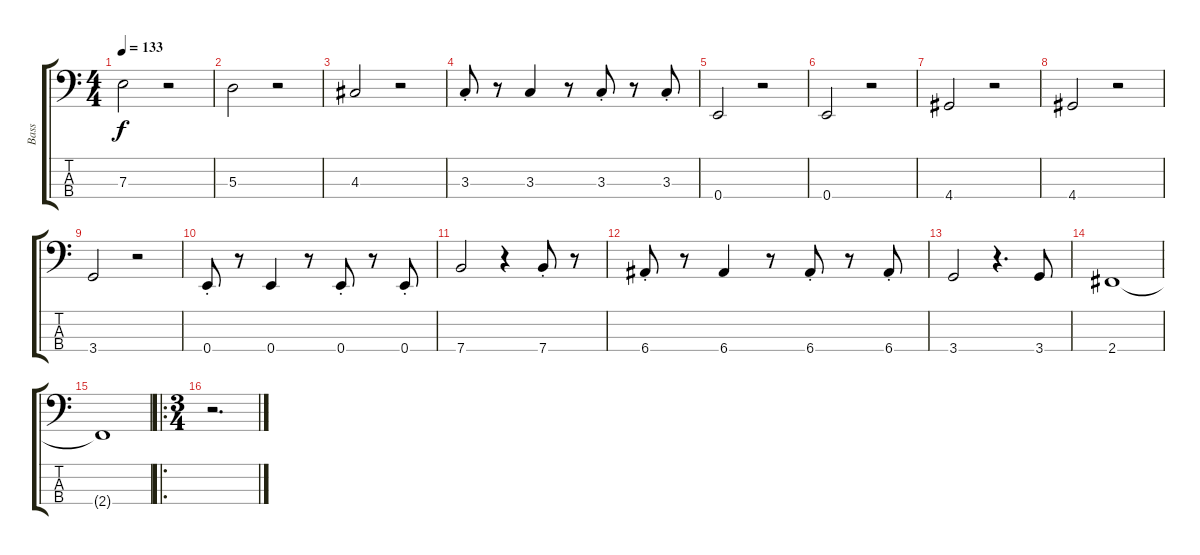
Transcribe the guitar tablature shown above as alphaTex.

\track ("Bass" "Bass") {instrument electricbassfinger}
\staff {score tabs}
\tuning (G2 D2 A1 E1) {hide}
\ts (4 4)
\tempo 133
\clef f4
\ks c
7.3.2{dy f} r.2 |
5.3.2 r.2 |
4.3.2 r.2 |
3.3{st}.8 r.8 3.3.4 r.8 3.3{st}.8 r.8 3.3{st}.8 |
0.4.2 r.2 |
0.4.2 r.2 |
4.4.2 r.2 |
4.4.2 r.2 |
3.4.2 r.2 |
0.4{st}.8 r.8 0.4.4 r.8 0.4{st}.8 r.8 0.4{st}.8 |
7.4.2 r.4 7.4{st}.8 r.8 |
6.4{st}.8 r.8 6.4.4 r.8 6.4{st}.8 r.8 6.4{st}.8 |
3.4.2 r.4{d} 3.4.8 |
2.4.1 |
2.4{t}.1 |
\ro
\ts (3 4)
r.2{d}
